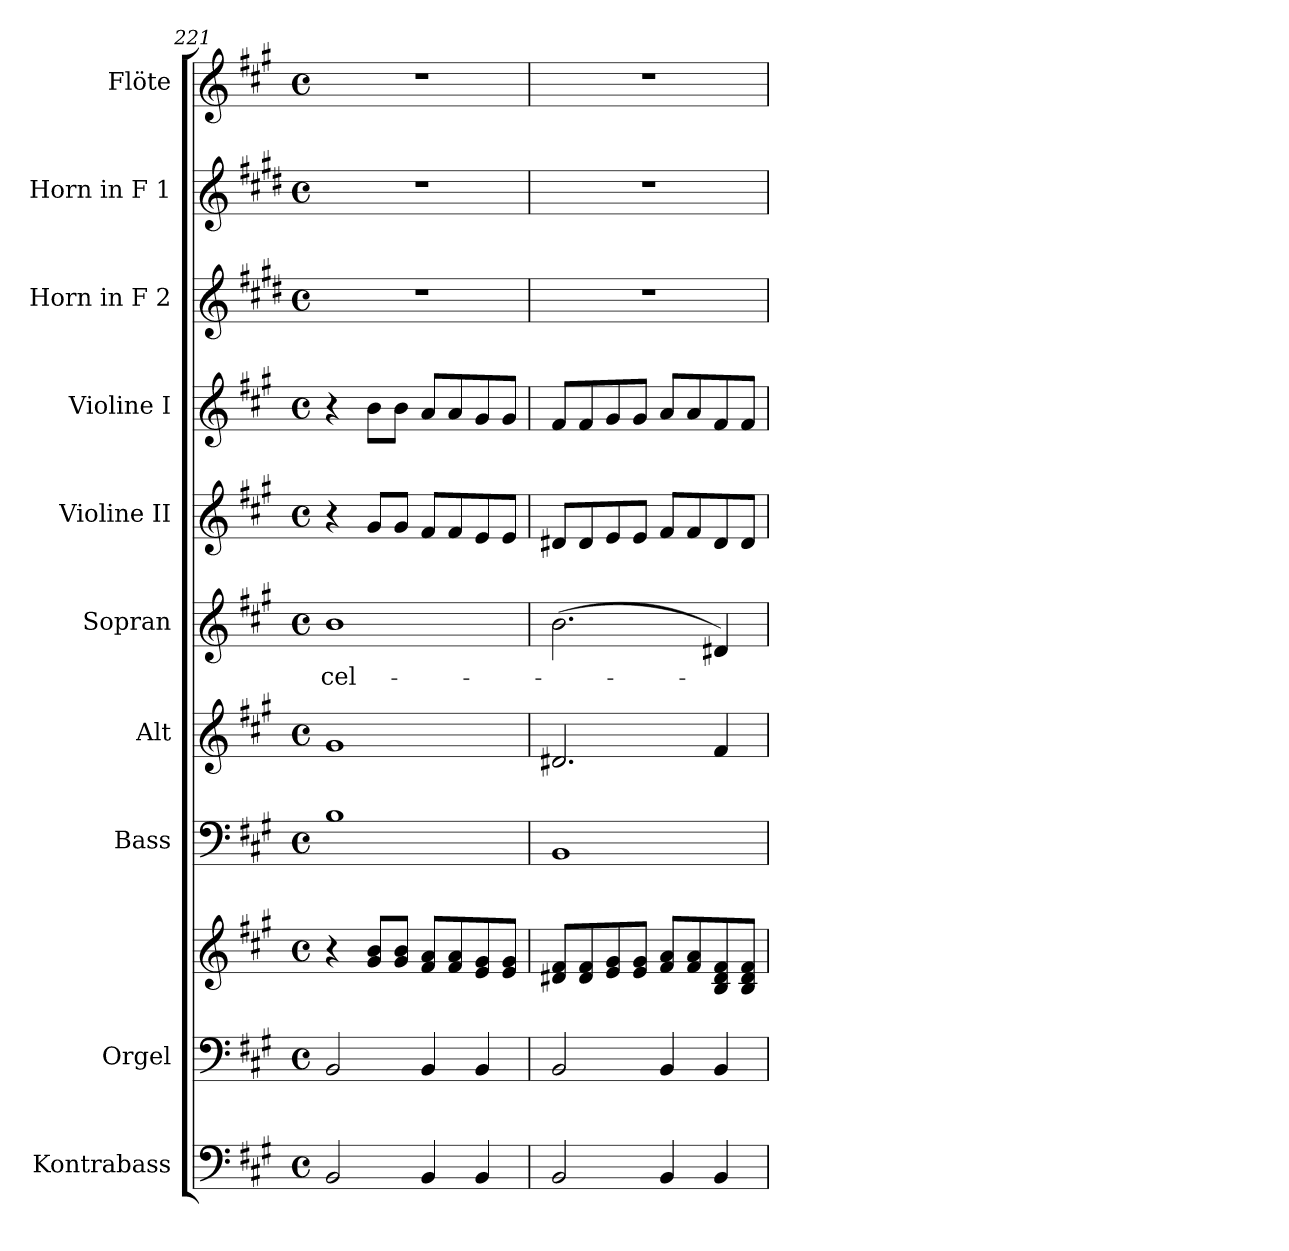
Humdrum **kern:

**kern	**kern	**kern	**kern	**kern	**kern	**text	**kern	**kern	**kern	**kern	**kern
*part10	*part9	*part9	*part8	*part7	*part6	*part6	*part5	*part4	*part3	*part2	*part1
*staff11	*staff10	*staff9	*staff8	*staff7	*staff6	*staff6	*staff5	*staff4	*staff3	*staff2	*staff1
*I"Kontrabass	*I"Orgel	*	*I"Bass	*I"Alt	*I"Sopran	*	*I"Violine II	*I"Violine I	*I"Horn in F 2	*I"Horn in F 1	*I"Flöte
*I'Kb.	*I'Org.	*	*I'B.	*I'A.	*I'S.	*	*I'Vl. II	*I'Vl. I	*	*	*I'Fl.
!!LO:PB:g=z
*clefF4	*clefF4	*clefG2	*clefF4	*clefG2	*clefG2	*	*clefG2	*clefG2	*clefG2	*clefG2	*clefG2
*ITrd7c12	*	*	*	*	*	*	*	*	*ITrd4c7	*ITrd4c7	*
*k[f#c#g#]	*k[f#c#g#]	*k[f#c#g#]	*k[f#c#g#]	*k[f#c#g#]	*k[f#c#g#]	*	*k[f#c#g#]	*k[f#c#g#]	*k[f#c#g#]	*k[f#c#g#]	*k[f#c#g#]
*A:	*A:	*A:	*A:	*A:	*A:	*	*A:	*A:	*A:	*A:	*A:
*M4/4	*M4/4	*M4/4	*M4/4	*M4/4	*M4/4	*	*M4/4	*M4/4	*M4/4	*M4/4	*M4/4
*met(c)	*met(c)	*met(c)	*met(c)	*met(c)	*met(c)	*	*met(c)	*met(c)	*met(c)	*met(c)	*met(c)
=221	=221	=221	=221	=221	=221	=221	=221	=221	=221	=221	=221
!	!	!	!	!	!	!LO:LY:b	!	!	!	!	!
2BBB/	2BB/	4r	1B	1g#	1b	-cel-	4r	4r	1r	1r	1r
.	.	8g#/ 8b/L	.	.	.	.	8g#/L	8b\L	.	.	.
.	.	8g#/ 8b/J	.	.	.	.	8g#/J	8b\J	.	.	.
4BBB/	4BB/	8f#/ 8a/L	.	.	.	.	8f#/L	8a/L	.	.	.
.	.	8f#/ 8a/	.	.	.	.	8f#/	8a/	.	.	.
4BBB/	4BB/	8e/ 8g#/	.	.	.	.	8e/	8g#/	.	.	.
.	.	8e/ 8g#/J	.	.	.	.	8e/J	8g#/J	.	.	.
=222	=222	=222	=222	=222	=222	=222	=222	=222	=222	=222	=222
2BBB/	2BB/	8d#X/ 8f#/L	1BB	2.d#X/	(>2.b\	.	8d#X/L	8f#/L	1r	1r	1r
.	.	8d#/ 8f#/	.	.	.	.	8d#/	8f#/	.	.	.
.	.	8e/ 8g#/	.	.	.	.	8e/	8g#/	.	.	.
.	.	8e/ 8g#/J	.	.	.	.	8e/J	8g#/J	.	.	.
4BBB/	4BB/	8f#/ 8a/L	.	.	.	.	8f#/L	8a/L	.	.	.
.	.	8f#/ 8a/	.	.	.	.	8f#/	8a/	.	.	.
4BBB/	4BB/	8B/ 8d#/ 8f#/	.	4f#/	4d#X/)	.	8d#/	8f#/	.	.	.
.	.	8B/ 8d#/ 8f#/J	.	.	.	.	8d#/J	8f#/J	.	.	.
=	=	=	=	=	=	=	=	=	=	=	=
*-	*-	*-	*-	*-	*-	*-	*-	*-	*-	*-	*-
